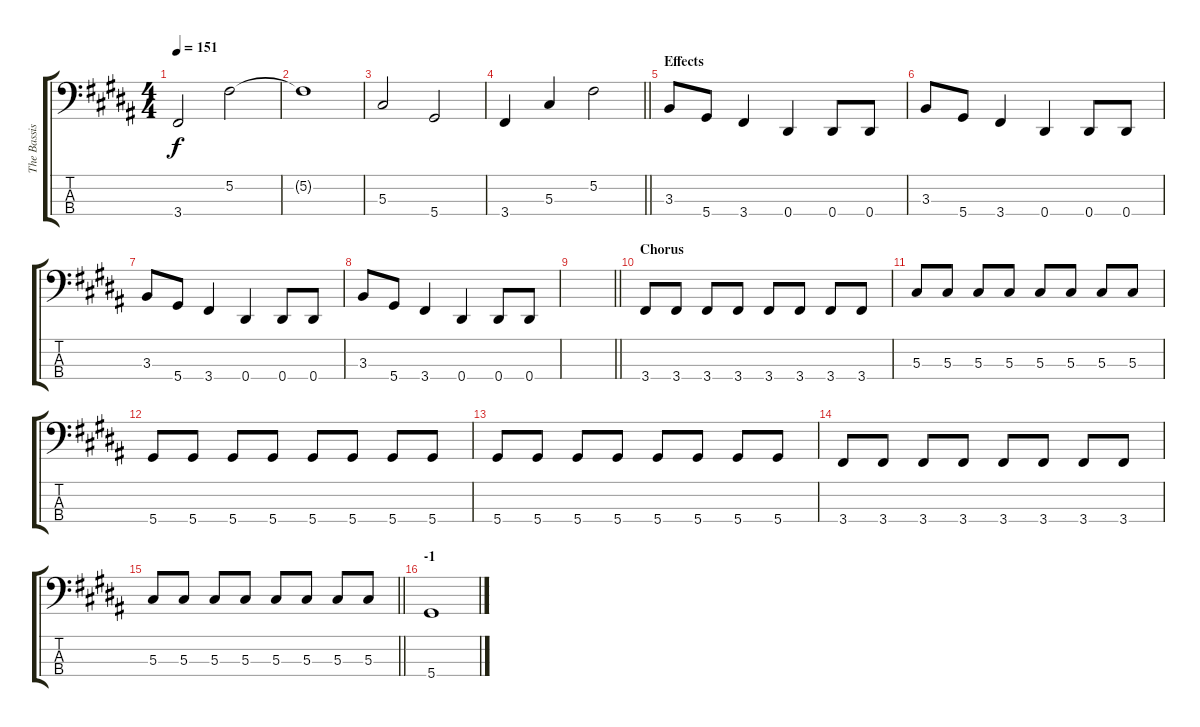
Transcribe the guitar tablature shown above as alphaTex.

\track ("The Bassist with strange hair" "The Bassis") {instrument electricbassfinger}
\staff {score tabs}
\tuning (Gb2 Db2 Ab1 Eb1) {hide}
\ts (4 4)
\tempo 151
\clef f4
\ks b
3.4.2{dy f} 5.2.2 |
5.2{t}.1 |
5.3.2 5.4.2 |
\barLineRight lightlight
3.4.4 5.3.4 5.2.2 |
\section ("" "Effects")
3.3.8 5.4.8 3.4.4 0.4.4 0.4.8 0.4.8 |
3.3.8 5.4.8 3.4.4 0.4.4 0.4.8 0.4.8 |
3.3.8 5.4.8 3.4.4 0.4.4 0.4.8 0.4.8 |
3.3.8 5.4.8 3.4.4 0.4.4 0.4.8 0.4.8 |
\barLineRight lightlight
|
\section ("" "Chorus")
3.4.8 3.4.8 3.4.8 3.4.8 3.4.8 3.4.8 3.4.8 3.4.8 |
5.3.8 5.3.8 5.3.8 5.3.8 5.3.8 5.3.8 5.3.8 5.3.8 |
5.4.8 5.4.8 5.4.8 5.4.8 5.4.8 5.4.8 5.4.8 5.4.8 |
5.4.8 5.4.8 5.4.8 5.4.8 5.4.8 5.4.8 5.4.8 5.4.8 |
3.4.8 3.4.8 3.4.8 3.4.8 3.4.8 3.4.8 3.4.8 3.4.8 |
\barLineRight lightlight
5.3.8 5.3.8 5.3.8 5.3.8 5.3.8 5.3.8 5.3.8 5.3.8 |
\section ("" "-1")
5.4.1
